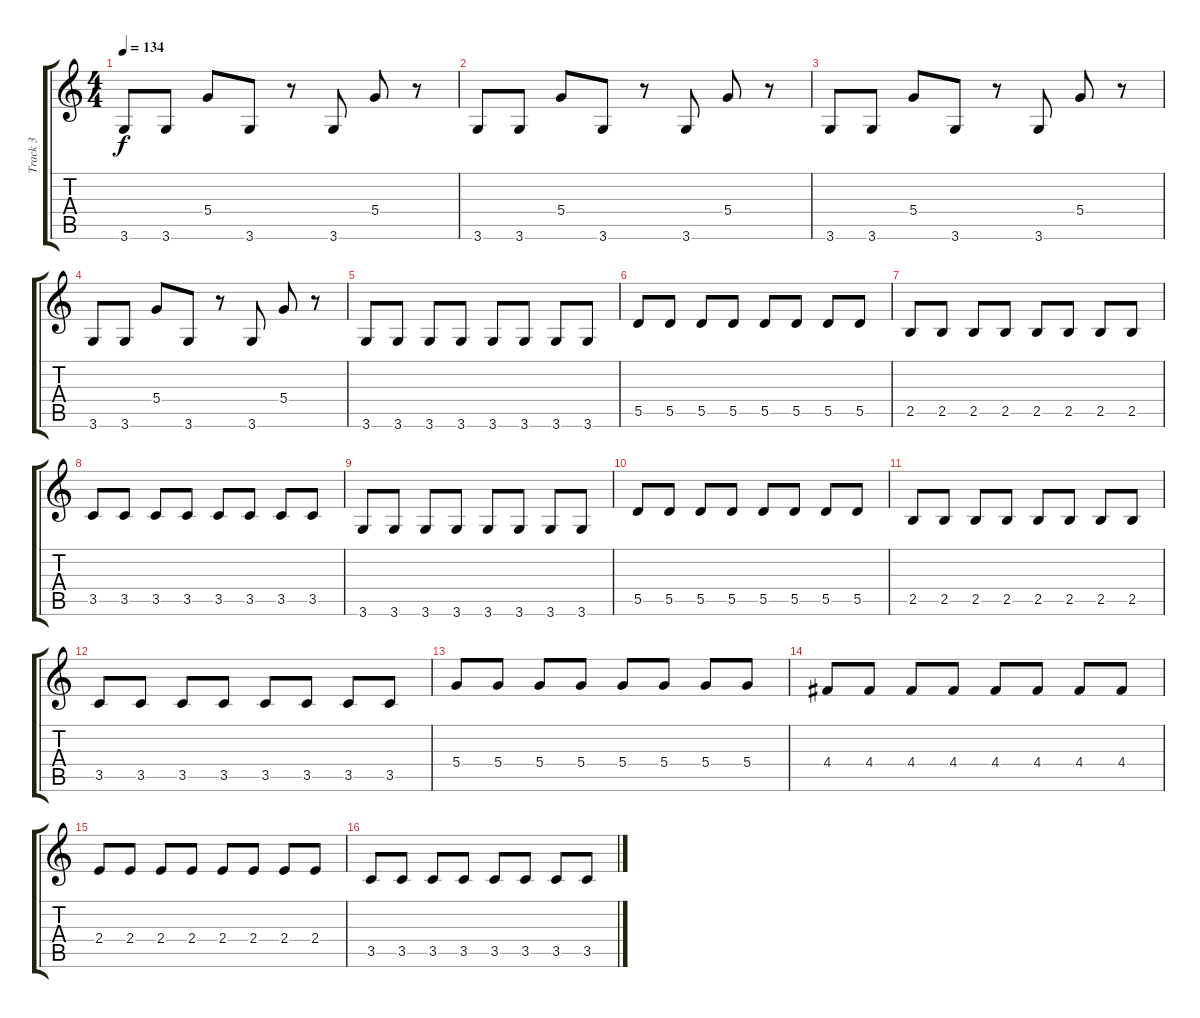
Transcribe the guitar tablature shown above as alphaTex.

\track ("Track 3" "Track 3") {instrument electricbasspick}
\staff {score tabs}
\tuning (E4 B3 G3 D3 A2 E2) {hide}
\ts (4 4)
\tempo 134
\clef g2
\ks c
3.6.8{dy f} 3.6.8 5.4.8 3.6.8 r.8 3.6.8 5.4.8 r.8 |
3.6.8 3.6.8 5.4.8 3.6.8 r.8 3.6.8 5.4.8 r.8 |
3.6.8 3.6.8 5.4.8 3.6.8 r.8 3.6.8 5.4.8 r.8 |
3.6.8 3.6.8 5.4.8 3.6.8 r.8 3.6.8 5.4.8 r.8 |
3.6.8 3.6.8 3.6.8 3.6.8 3.6.8 3.6.8 3.6.8 3.6.8 |
5.5.8 5.5.8 5.5.8 5.5.8 5.5.8 5.5.8 5.5.8 5.5.8 |
2.5.8 2.5.8 2.5.8 2.5.8 2.5.8 2.5.8 2.5.8 2.5.8 |
3.5.8 3.5.8 3.5.8 3.5.8 3.5.8 3.5.8 3.5.8 3.5.8 |
3.6.8 3.6.8 3.6.8 3.6.8 3.6.8 3.6.8 3.6.8 3.6.8 |
5.5.8 5.5.8 5.5.8 5.5.8 5.5.8 5.5.8 5.5.8 5.5.8 |
2.5.8 2.5.8 2.5.8 2.5.8 2.5.8 2.5.8 2.5.8 2.5.8 |
3.5.8 3.5.8 3.5.8 3.5.8 3.5.8 3.5.8 3.5.8 3.5.8 |
5.4.8 5.4.8 5.4.8 5.4.8 5.4.8 5.4.8 5.4.8 5.4.8 |
4.4.8 4.4.8 4.4.8 4.4.8 4.4.8 4.4.8 4.4.8 4.4.8 |
2.4.8 2.4.8 2.4.8 2.4.8 2.4.8 2.4.8 2.4.8 2.4.8 |
3.5.8 3.5.8 3.5.8 3.5.8 3.5.8 3.5.8 3.5.8 3.5.8
